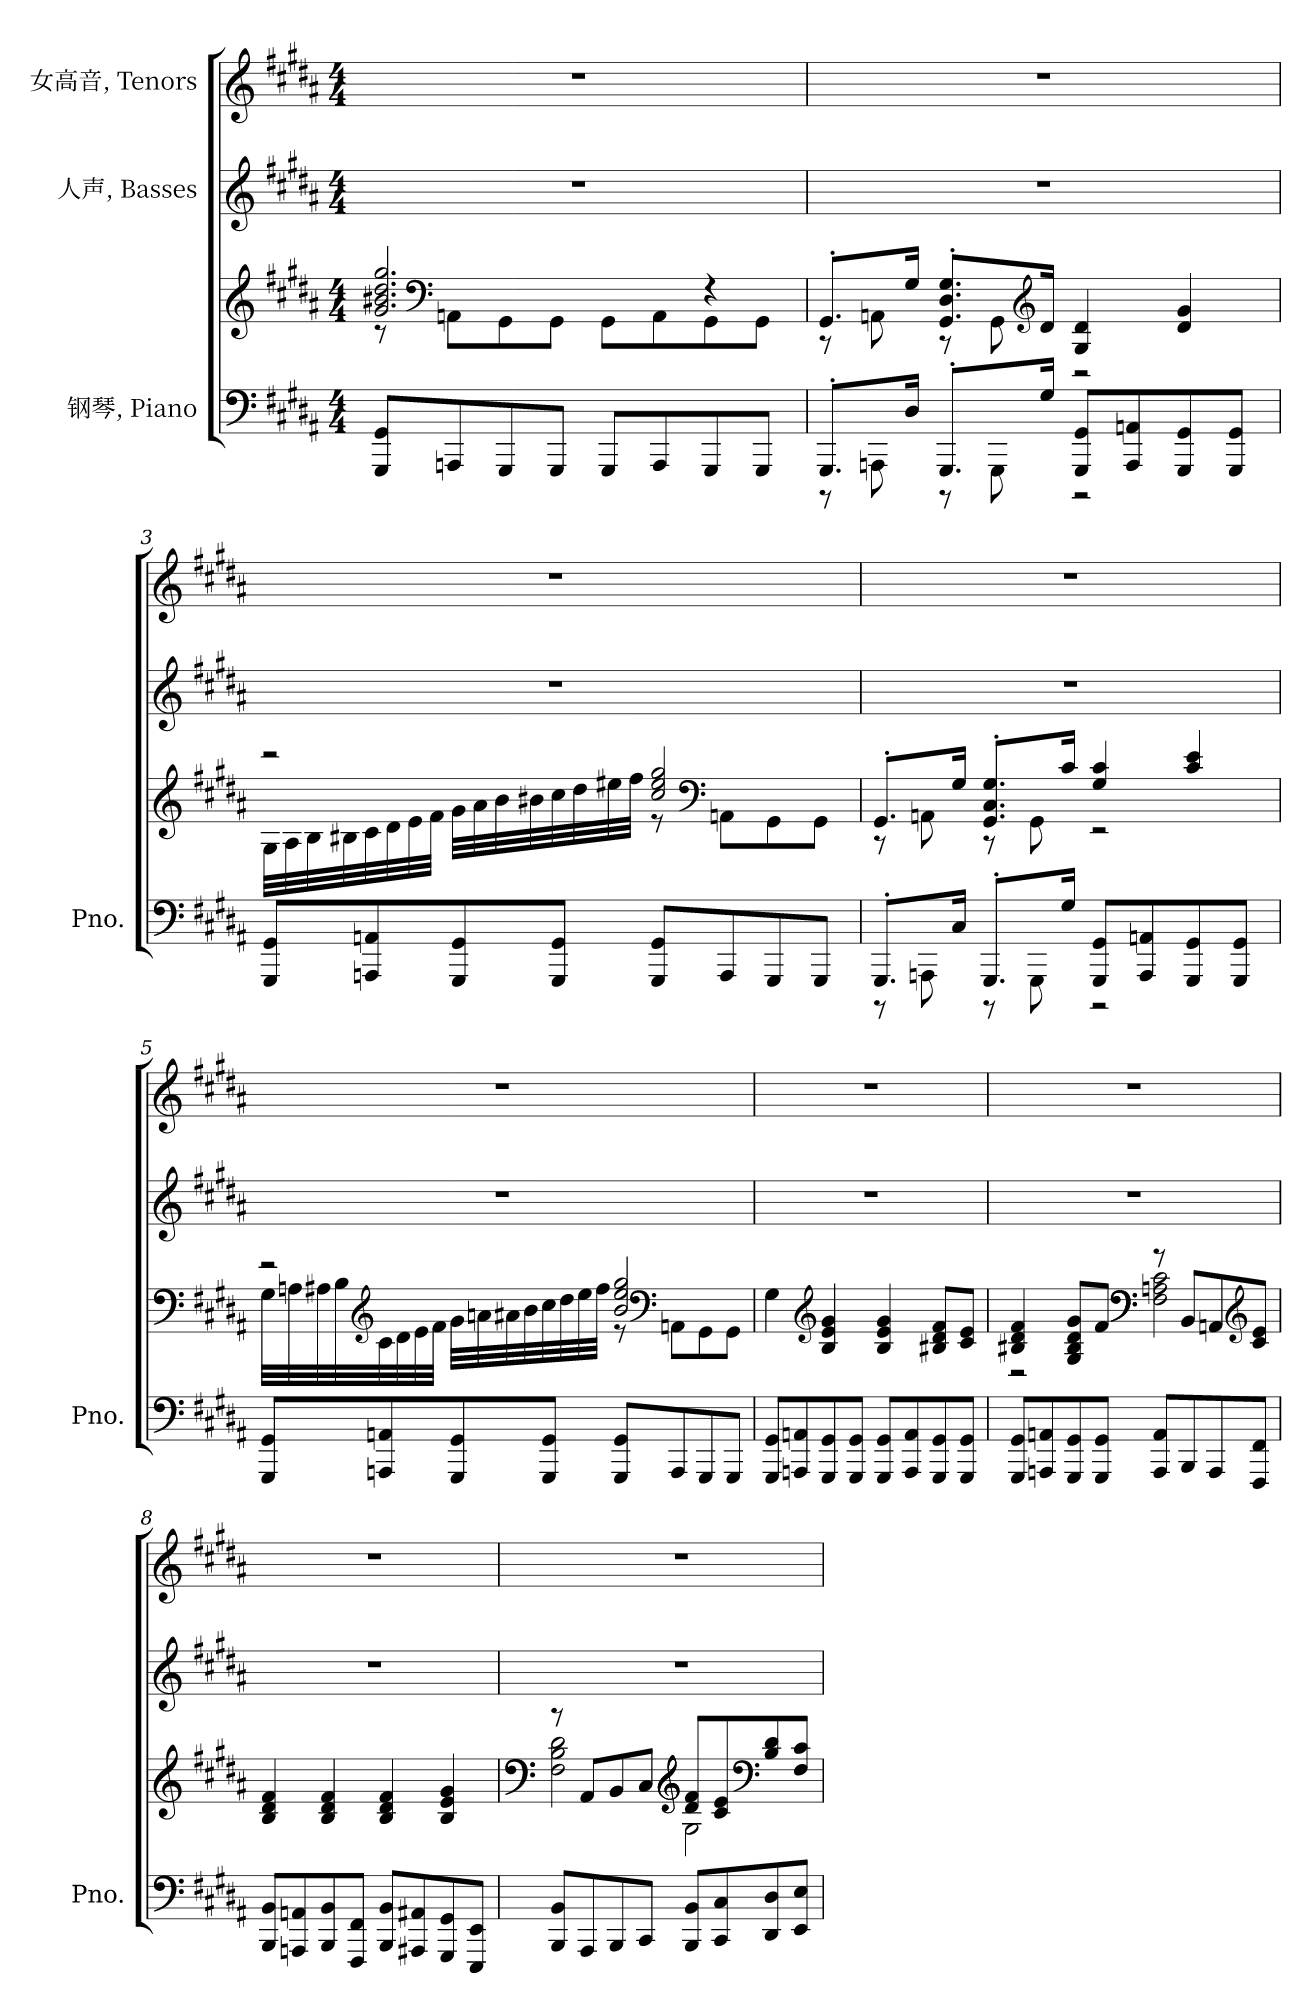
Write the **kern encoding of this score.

**kern	**kern	**kern	**kern
*part3	*part3	*part2	*part1
*staff4	*staff3	*staff2	*staff1
*I"钢琴, Piano	*	*I"人声, Basses	*I"女高音, Tenors
*I'Pno.	*	*	*
*clefF4	*clefG2	*clefG2	*clefG2
*k[f#c#g#d#a#]	*k[f#c#g#d#a#]	*k[f#c#g#d#a#]	*k[f#c#g#d#a#]
*M4/4	*M4/4	*M4/4	*M4/4
*MM100	*MM100	*MM100	*MM100
=1	=1	=1	=1
*	*^	*	*
8GGG#/ 8GG#/L	2.g#/ 2.b#X/ 2.dd#/ 2.gg#/	8r	1r	1r
*	*clefF4	*	*	*
8AAAn/	.	8AAn\L	.	.
8GGG#/	.	8GG#\	.	.
8GGG#/J	.	8GG#\J	.	.
8GGG#/L	.	8GG#\L	.	.
8AAA/	.	8AA\	.	.
8GGG#/	4r	8GG#\	.	.
8GGG#/J	.	8GG#\J	.	.
=2	=2	=2	=2	=2
*^	*	*	*	*
8.GGG#'/L	8r	8.GG#'/L	8r	1r	1r
.	8AAAn\	.	8AAn\	.	.
16D#/Jk	.	16G#/Jk	.	.	.
8.GGG#'/L	8r	8.GG#/' 8.D#/' 8.G#/'L	8r	.	.
.	8GGG#\	.	8GG#\	.	.
*	*	*clefG2	*	*	*
16G#/Jk	.	16d#/Jk	.	.	.
8GGG#/ 8GG#/L	2r	4G#/ 4d#/	2r	.	.
8AAA/ 8AAn/	.	.	.	.	.
8GGG#/ 8GG#/	.	4d#/ 4g#/	.	.	.
8GGG#/ 8GG#/J	.	.	.	.	.
*v	*v	*	*	*	*
!!LO:LB:g=z
=3	=3	=3	=3	=3
8GGG#/ 8GG#/L	2r	32G#\LLL	1r	1r
.	.	32A#\	.	.
.	.	32B\	.	.
.	.	32B#X\	.	.
8AAAn/ 8AAn/	.	32c#\	.	.
.	.	32d#\	.	.
.	.	32e\	.	.
.	.	32f#\JJJ	.	.
8GGG#/ 8GG#/	.	32g#\LLL	.	.
.	.	32a#\	.	.
.	.	32b\	.	.
.	.	32b#X\	.	.
8GGG#/ 8GG#/J	.	32cc#\	.	.
.	.	32dd#\	.	.
.	.	32ee#X\	.	.
.	.	32ff#\JJJ	.	.
8GGG#/ 8GG#/L	2cc#/ 2ee#/ 2gg#/	8r	.	.
*	*clefF4	*	*	*
8AAA/	.	8AAn\L	.	.
8GGG#/	.	8GG#\	.	.
8GGG#/J	.	8GG#\J	.	.
=4	=4	=4	=4	=4
*^	*	*	*	*
8.GGG#'/L	8r	8.GG#'/L	8r	1r	1r
.	8AAAn\	.	8AAn\	.	.
16C#/Jk	.	16G#/Jk	.	.	.
8.GGG#'/L	8r	8.GG#/' 8.C#/' 8.G#/'L	8r	.	.
.	8GGG#\	.	8GG#\	.	.
16G#/Jk	.	16c#/Jk	.	.	.
8GGG#/ 8GG#/L	2r	4G#/ 4c#/	2r	.	.
8AAA/ 8AAn/	.	.	.	.	.
8GGG#/ 8GG#/	.	4c#/ 4e/	.	.	.
8GGG#/ 8GG#/J	.	.	.	.	.
*v	*v	*	*	*	*
!!LO:LB:g=z
=5	=5	=5	=5	=5
8GGG#/ 8GG#/L	2r	32G#\LLL	1r	1r
.	.	32An\	.	.
.	.	32A#X\	.	.
.	.	32B\	.	.
*	*clefG2	*	*	*
8AAAn/ 8AAn/	.	32c#\	.	.
.	.	32d#\	.	.
.	.	32e\	.	.
.	.	32f#\JJJ	.	.
8GGG#/ 8GG#/	.	32g#\LLL	.	.
.	.	32an\	.	.
.	.	32a#X\	.	.
.	.	32b\	.	.
8GGG#/ 8GG#/J	.	32cc#\	.	.
.	.	32dd#\	.	.
.	.	32ee\	.	.
.	.	32ff#\JJJ	.	.
8GGG#/ 8GG#/L	2b/ 2ee/ 2gg#/	8r	.	.
*	*clefF4	*	*	*
8AAA/	.	8AAn\L	.	.
8GGG#/	.	8GG#\	.	.
8GGG#/J	.	8GG#\J	.	.
*	*v	*v	*	*
=6	=6	=6	=6
8GGG#/ 8GG#/L	4G#\	1r	1r
8AAAn/ 8AAn/	.	.	.
*	*clefG2	*	*
8GGG#/ 8GG#/	4B/ 4e/ 4g#/	.	.
8GGG#/ 8GG#/J	.	.	.
8GGG#/ 8GG#/L	4B/ 4e/ 4g#/	.	.
8AAA/ 8AA/	.	.	.
8GGG#/ 8GG#/	8B#X/ 8d#/ 8f#/L	.	.
8GGG#/ 8GG#/J	8c#/ 8e/J	.	.
!!LO:PB:g=z
=7	=7	=7	=7
*	*^	*	*
8GGG#/ 8GG#/L	4B#X/ 4d#/ 4f#/	2r	1r	1r
8AAAn/ 8AAn/	.	.	.	.
8GGG#/ 8GG#/	8G#/ 8B#/ 8d#/ 8g#/L	.	.	.
8GGG#/ 8GG#/J	8f#/J	.	.	.
*	*clefF4	*	*	*
8AAA/ 8AA/L	8r	2F#\ 2An\ 2c#\	.	.
8BBB/	8BB/L	.	.	.
8AAA/	8AAn/	.	.	.
*	*clefG2	*	*	*
8FFF#/ 8FF#/J	8c#/ 8e/J	.	.	.
*	*v	*v	*	*
=8	=8	=8	=8
8BBB/ 8BB/L	4B/ 4d#/ 4f#/	1r	1r
8AAAn/ 8AAn/	.	.	.
8BBB/ 8BB/	4B/ 4d#/ 4f#/	.	.
8FFF#/ 8FF#/J	.	.	.
8BBB/ 8BB/L	4B/ 4d#/ 4f#/	.	.
8AAA#X/ 8AA#X/	.	.	.
8GGG#/ 8GG#/	4B/ 4e/ 4g#/	.	.
8EEE/ 8EE/J	.	.	.
!!LO:LB:g=z
=9	=9	=9	=9
*	*clefF4	*	*
*	*^	*	*
8BBB/ 8BB/L	8r	2F#\ 2B\ 2d#\	1r	1r
8AAA#/	8AA#/L	.	.	.
8BBB/	8BB/	.	.	.
8CC#/J	8C#/J	.	.	.
*	*clefG2	*	*	*
8BBB/ 8BB/L	8d#/ 8f#/L	2G#\	.	.
8CC#/ 8C#/	8c#/ 8e/	.	.	.
*	*clefF4	*	*	*
8DD#/ 8D#/	8B/ 8d#/	.	.	.
8EE/ 8E/J	8F#/ 8c#/J	.	.	.
*	*v	*v	*	*
=	=	=	=
*-	*-	*-	*-
